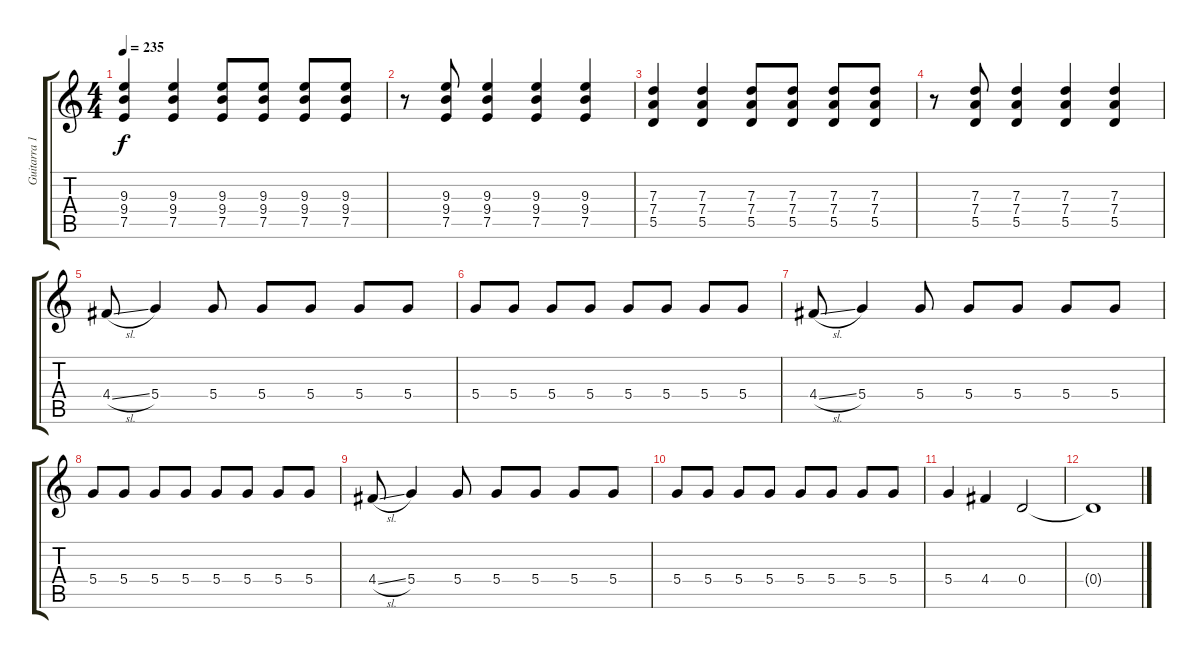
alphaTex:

\track ("Guitarra 1" "Guitarra 1") {instrument overdrivenguitar}
\staff {score tabs}
\tuning (E4 B3 G3 D3 A2 E2) {hide}
\ts (4 4)
\tempo 235
\clef g2
\ks c
(9.3 9.4 7.5).4{dy f} (9.3 9.4 7.5).4 (9.3 9.4 7.5).8 (9.3 9.4 7.5).8 (9.3 9.4 7.5).8 (9.3 9.4 7.5).8 |
r.8 (9.3 9.4 7.5).8 (9.3 9.4 7.5).4 (9.3 9.4 7.5).4 (9.3 9.4 7.5).4 |
(7.3 7.4 5.5).4 (7.3 7.4 5.5).4 (7.3 7.4 5.5).8 (7.3 7.4 5.5).8 (7.3 7.4 5.5).8 (7.3 7.4 5.5).8 |
r.8 (7.3 7.4 5.5).8 (7.3 7.4 5.5).4 (7.3 7.4 5.5).4 (7.3 7.4 5.5).4 |
4.4{sl}.8 5.4.4 5.4.8 5.4.8 5.4.8 5.4.8 5.4.8 |
5.4.8 5.4.8 5.4.8 5.4.8 5.4.8 5.4.8 5.4.8 5.4.8 |
4.4{sl}.8 5.4.4 5.4.8 5.4.8 5.4.8 5.4.8 5.4.8 |
5.4.8 5.4.8 5.4.8 5.4.8 5.4.8 5.4.8 5.4.8 5.4.8 |
4.4{sl}.8 5.4.4 5.4.8 5.4.8 5.4.8 5.4.8 5.4.8 |
5.4.8 5.4.8 5.4.8 5.4.8 5.4.8 5.4.8 5.4.8 5.4.8 |
5.4.4 4.4.4 0.4.2 |
0.4{t}.1
